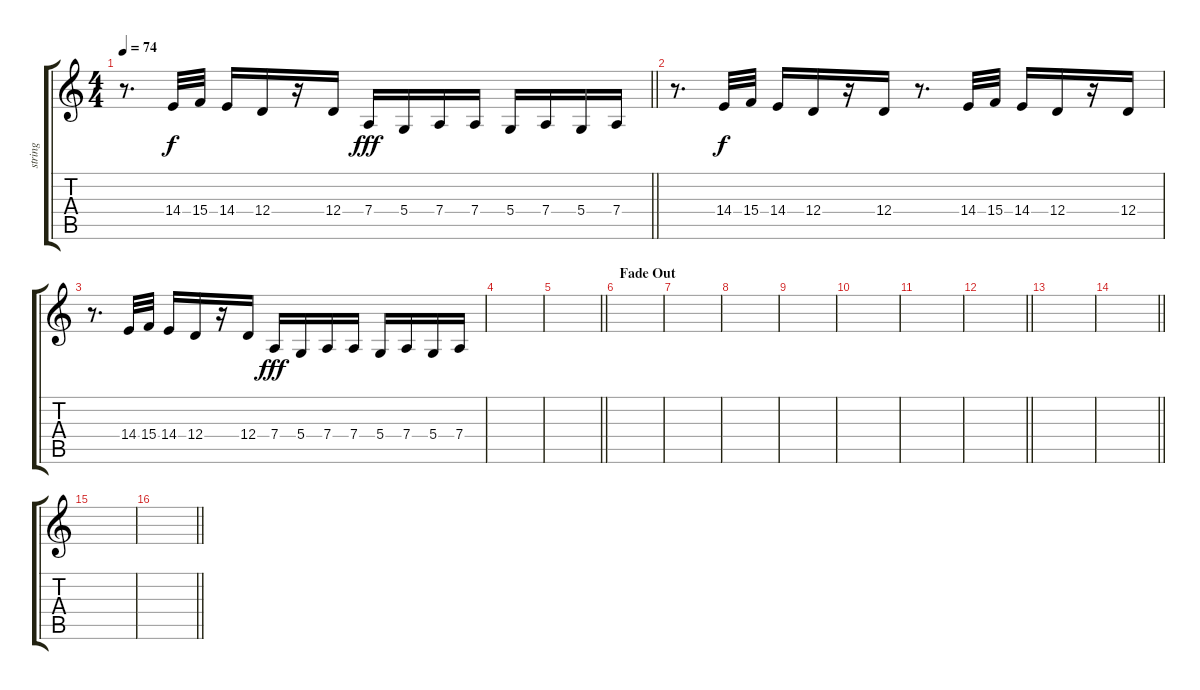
\track ("string" "string") {instrument stringensemble1}
\staff {score tabs}
\tuning (E4 B3 G3 D3 A2 E2) {hide}
\ts (4 4)
\tempo 74
\clef g2
\barLineRight lightlight
\ks c
r.8{d dy f} 14.4.32 15.4.32 14.4.16 12.4.16 r.16 12.4.16 7.4.16{dy fff} 5.4.16 7.4.16 7.4.16 5.4.16 7.4.16 5.4.16 7.4.16 |
r.8{d} 14.4.32{dy f} 15.4.32 14.4.16 12.4.16 r.16 12.4.16 r.8{d} 14.4.32 15.4.32 14.4.16 12.4.16 r.16 12.4.16 |
r.8{d} 14.4.32 15.4.32 14.4.16 12.4.16 r.16 12.4.16 7.4.16{dy fff} 5.4.16 7.4.16 7.4.16 5.4.16 7.4.16 5.4.16 7.4.16 |
|
\barLineRight lightlight
|
\section ("" "Fade Out")
|
|
|
|
|
|
\barLineRight lightlight
|
|
\barLineRight lightlight
|
|
\barLineRight lightlight
